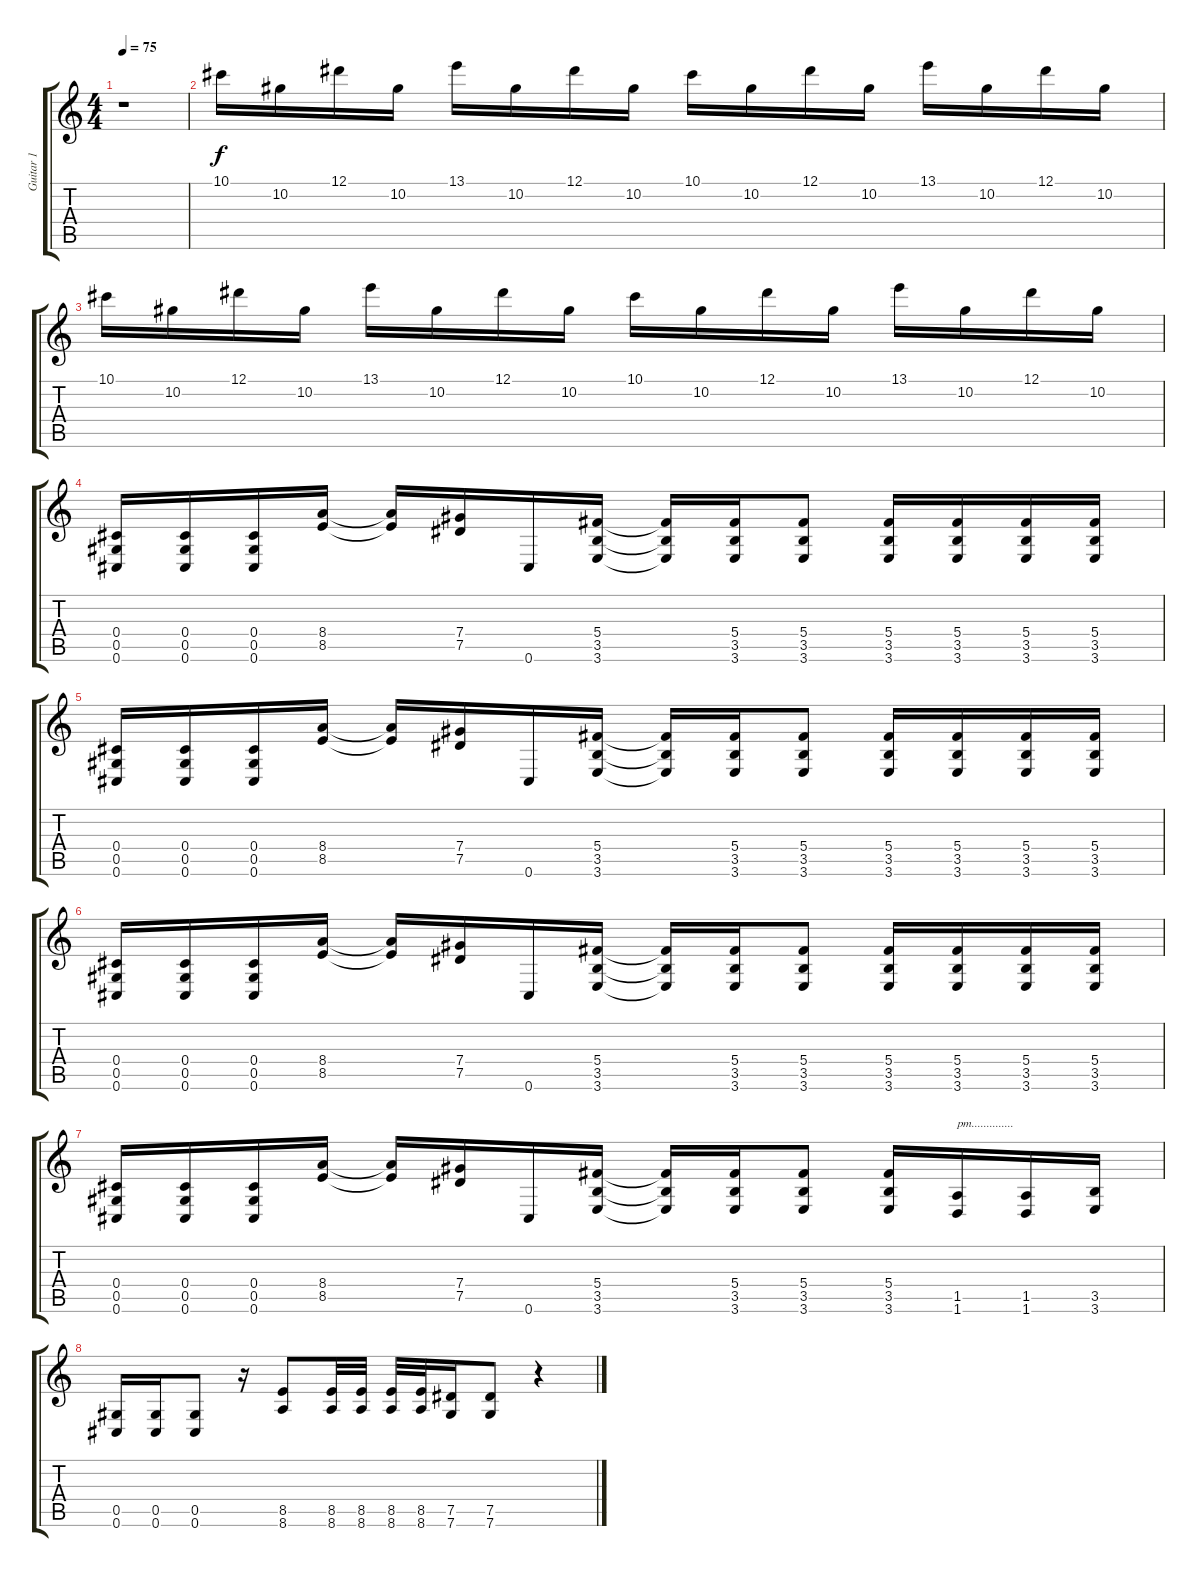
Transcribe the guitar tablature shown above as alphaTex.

\track ("Guitar 1" "Guitar 1") {instrument overdrivenguitar}
\staff {score tabs}
\tuning (Eb4 Bb3 Gb3 Db3 Ab2 Db2) {hide}
\ts (4 4)
\tempo 75
\clef g2
\ks c
r.1{dy f instrument overdrivenguitar} |
10.1.16 10.2.16 12.1.16 10.2.16 13.1.16 10.2.16 12.1.16 10.2.16 10.1.16 10.2.16 12.1.16 10.2.16 13.1.16 10.2.16 12.1.16 10.2.16 |
10.1.16 10.2.16 12.1.16 10.2.16 13.1.16 10.2.16 12.1.16 10.2.16 10.1.16 10.2.16 12.1.16 10.2.16 13.1.16 10.2.16 12.1.16 10.2.16 |
(0.4 0.5 0.6).16 (0.4 0.5 0.6).16 (0.4 0.5 0.6).16 (8.4 8.5).16 (8.4{t} 8.5{t}).16 (7.4 7.5).16 0.6.16 (5.4 3.5 3.6).16 (5.4{t} 3.5{t} 3.6{t}).16 (5.4 3.5 3.6).16 (5.4 3.5 3.6).8 (5.4 3.5 3.6).16 (5.4 3.5 3.6).16 (5.4 3.5 3.6).16 (5.4 3.5 3.6).16 |
(0.4 0.5 0.6).16 (0.4 0.5 0.6).16 (0.4 0.5 0.6).16 (8.4 8.5).16 (8.4{t} 8.5{t}).16 (7.4 7.5).16 0.6.16 (5.4 3.5 3.6).16 (5.4{t} 3.5{t} 3.6{t}).16 (5.4 3.5 3.6).16 (5.4 3.5 3.6).8 (5.4 3.5 3.6).16 (5.4 3.5 3.6).16 (5.4 3.5 3.6).16 (5.4 3.5 3.6).16 |
(0.4 0.5 0.6).16 (0.4 0.5 0.6).16 (0.4 0.5 0.6).16 (8.4 8.5).16 (8.4{t} 8.5{t}).16 (7.4 7.5).16 0.6.16 (5.4 3.5 3.6).16 (5.4{t} 3.5{t} 3.6{t}).16 (5.4 3.5 3.6).16 (5.4 3.5 3.6).8 (5.4 3.5 3.6).16 (5.4 3.5 3.6).16 (5.4 3.5 3.6).16 (5.4 3.5 3.6).16 |
(0.4 0.5 0.6).16 (0.4 0.5 0.6).16 (0.4 0.5 0.6).16 (8.4 8.5).16 (8.4{t} 8.5{t}).16 (7.4 7.5).16 0.6.16 (5.4 3.5 3.6).16 (5.4{t} 3.5{t} 3.6{t}).16 (5.4 3.5 3.6).16 (5.4 3.5 3.6).8 (5.4 3.5 3.6).16 (1.5 1.6).16{txt "pm.............."} (1.5 1.6).16 (3.5 3.6).16 |
(0.5 0.6).16 (0.5 0.6).16 (0.5 0.6).8 r.16 (8.5 8.6).8 (8.5 8.6).32 (8.5 8.6).32 (8.5 8.6).32 (8.5 8.6).32 (7.5 7.6).16 (7.5 7.6).8 r.4
